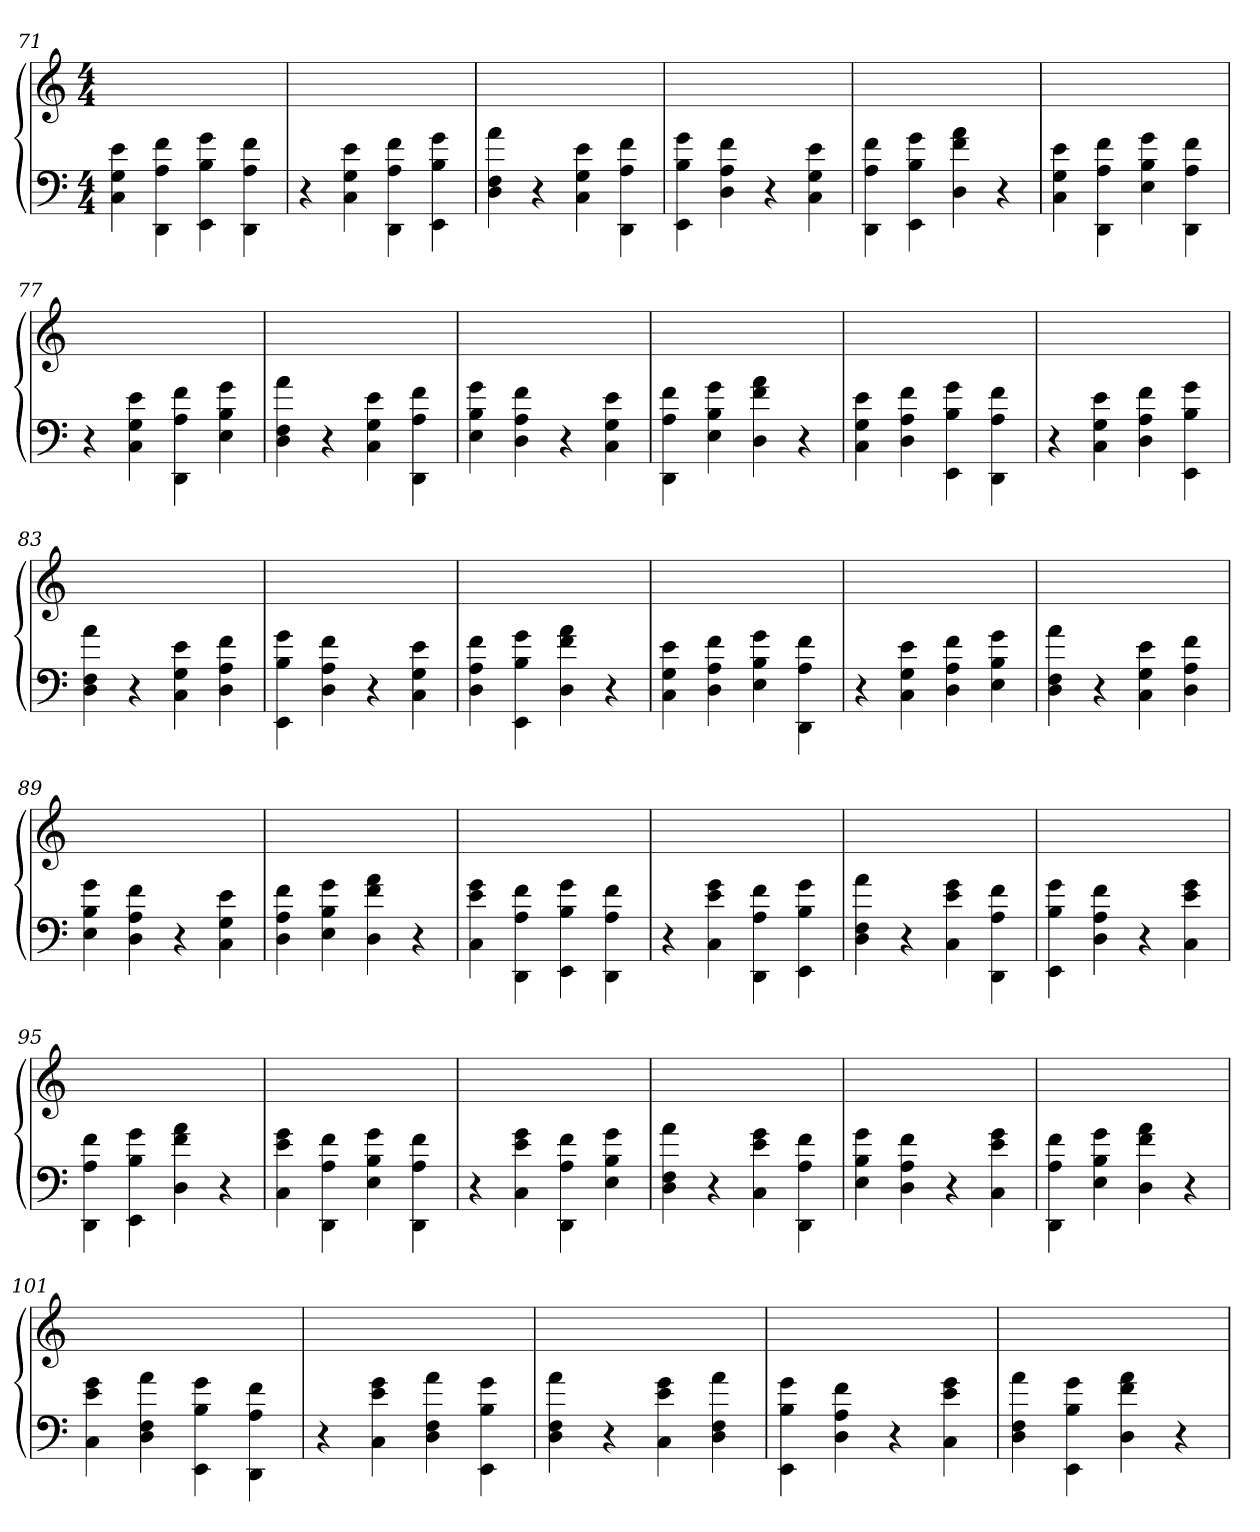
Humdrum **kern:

**kern	**kern
*part2	*part1
*staff2	*staff1
*clefF4	*clefG2
*k[]	*k[]
*C:	*C:
*M4/4	*M4/4
=71	=71
4C 4G 4e	1ryy
4DD 4A 4f	.
4EE 4B 4g	.
4DD 4A 4f	.
=72	=72
4r	1ryy
4C 4G 4e	.
4DD 4A 4f	.
4EE 4B 4g	.
=73	=73
4D 4F 4a	1ryy
4r	.
4C 4G 4e	.
4DD 4A 4f	.
=74	=74
4EE 4B 4g	1ryy
4D 4A 4f	.
4r	.
4C 4G 4e	.
=75	=75
4DD 4A 4f	1ryy
4EE 4B 4g	.
4D 4f 4a	.
4r	.
=76	=76
4C 4G 4e	1ryy
4DD 4A 4f	.
4E 4B 4g	.
4DD 4A 4f	.
=77	=77
4r	1ryy
4C 4G 4e	.
4DD 4A 4f	.
4E 4B 4g	.
=78	=78
4D 4F 4a	1ryy
4r	.
4C 4G 4e	.
4DD 4A 4f	.
=79	=79
4E 4B 4g	1ryy
4D 4A 4f	.
4r	.
4C 4G 4e	.
=80	=80
4DD 4A 4f	1ryy
4E 4B 4g	.
4D 4f 4a	.
4r	.
=81	=81
4C 4G 4e	1ryy
4D 4A 4f	.
4EE 4B 4g	.
4DD 4A 4f	.
=82	=82
4r	1ryy
4C 4G 4e	.
4D 4A 4f	.
4EE 4B 4g	.
=83	=83
4D 4F 4a	1ryy
4r	.
4C 4G 4e	.
4D 4A 4f	.
=84	=84
4EE 4B 4g	1ryy
4D 4A 4f	.
4r	.
4C 4G 4e	.
=85	=85
4D 4A 4f	1ryy
4EE 4B 4g	.
4D 4f 4a	.
4r	.
=86	=86
4C 4G 4e	1ryy
4D 4A 4f	.
4E 4B 4g	.
4DD 4A 4f	.
=87	=87
4r	1ryy
4C 4G 4e	.
4D 4A 4f	.
4E 4B 4g	.
=88	=88
4D 4F 4a	1ryy
4r	.
4C 4G 4e	.
4D 4A 4f	.
=89	=89
4E 4B 4g	1ryy
4D 4A 4f	.
4r	.
4C 4G 4e	.
=90	=90
4D 4A 4f	1ryy
4E 4B 4g	.
4D 4f 4a	.
4r	.
=91	=91
4C 4e 4g	1ryy
4DD 4A 4f	.
4EE 4B 4g	.
4DD 4A 4f	.
=92	=92
4r	1ryy
4C 4e 4g	.
4DD 4A 4f	.
4EE 4B 4g	.
=93	=93
4D 4F 4a	1ryy
4r	.
4C 4e 4g	.
4DD 4A 4f	.
=94	=94
4EE 4B 4g	1ryy
4D 4A 4f	.
4r	.
4C 4e 4g	.
=95	=95
4DD 4A 4f	1ryy
4EE 4B 4g	.
4D 4f 4a	.
4r	.
=96	=96
4C 4e 4g	1ryy
4DD 4A 4f	.
4E 4B 4g	.
4DD 4A 4f	.
=97	=97
4r	1ryy
4C 4e 4g	.
4DD 4A 4f	.
4E 4B 4g	.
=98	=98
4D 4F 4a	1ryy
4r	.
4C 4e 4g	.
4DD 4A 4f	.
=99	=99
4E 4B 4g	1ryy
4D 4A 4f	.
4r	.
4C 4e 4g	.
=100	=100
4DD 4A 4f	1ryy
4E 4B 4g	.
4D 4f 4a	.
4r	.
=101	=101
4C 4e 4g	1ryy
4D 4F 4a	.
4EE 4B 4g	.
4DD 4A 4f	.
=102	=102
4r	1ryy
4C 4e 4g	.
4D 4F 4a	.
4EE 4B 4g	.
=103	=103
4D 4F 4a	1ryy
4r	.
4C 4e 4g	.
4D 4F 4a	.
=104	=104
4EE 4B 4g	1ryy
4D 4A 4f	.
4r	.
4C 4e 4g	.
=105	=105
4D 4F 4a	1ryy
4EE 4B 4g	.
4D 4f 4a	.
4r	.
=	=
*-	*-
